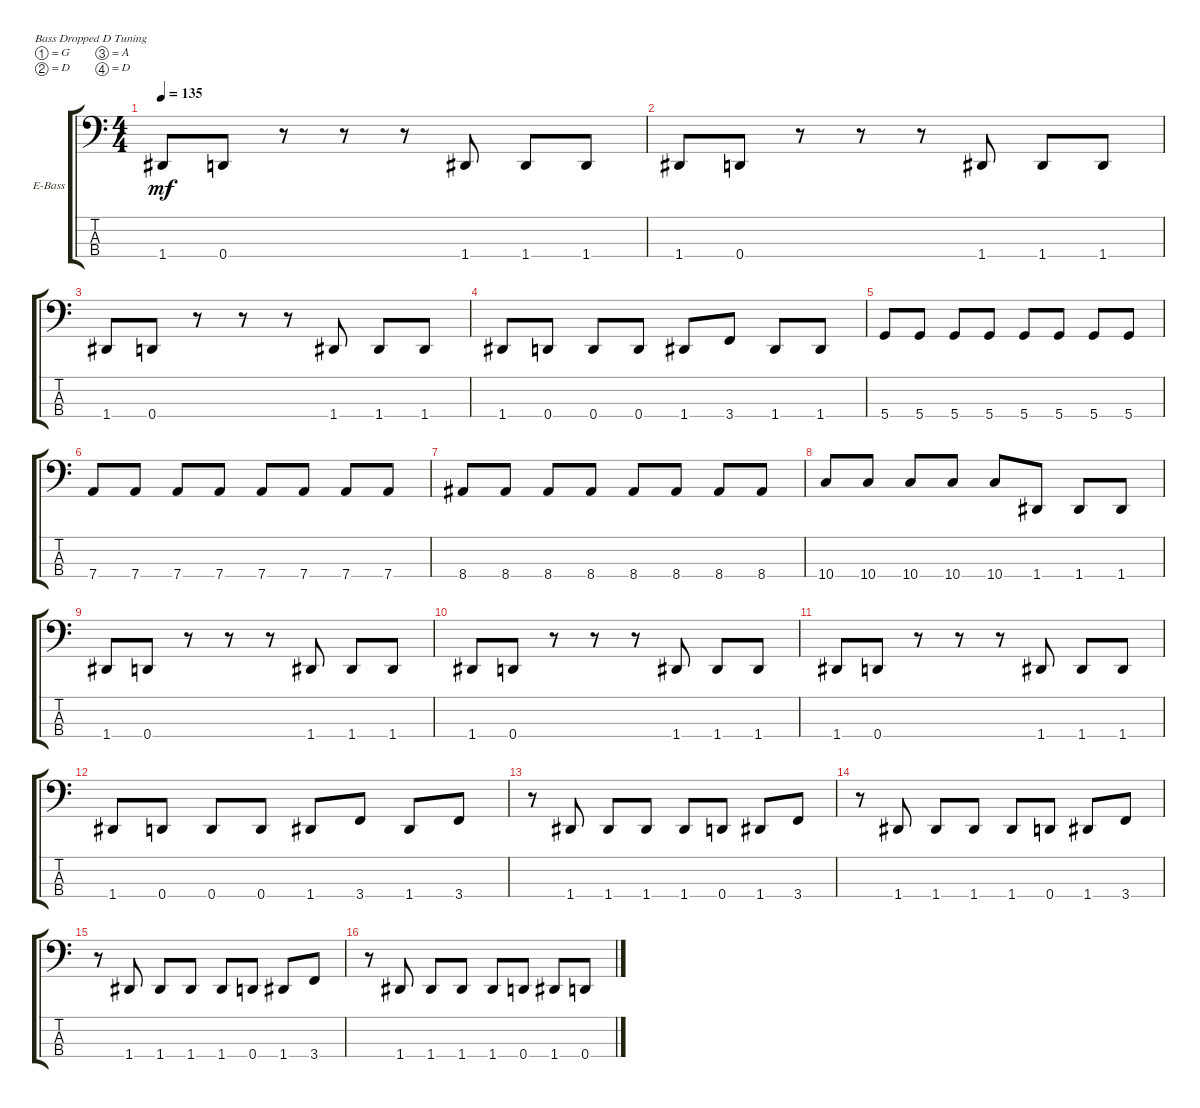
\defaultSystemsLayout 4
\bracketExtendMode groupsimilarinstruments
\firstSystemTrackNameOrientation horizontal
\otherSystemsTrackNameOrientation horizontal
\track ("Electric Bass" "E-Bass") {instrument electricbassfinger}
\staff {score tabs}
\tuning (G2 D2 A1 D1)
\ts (4 4)
\tempo 135
\clef f4
\ks c
1.4.8{dy mf} 0.4.8 r.8 r.8 r.8 1.4.8 1.4.8 1.4.8 |
1.4.8 0.4.8 r.8 r.8 r.8 1.4.8 1.4.8 1.4.8 |
1.4.8 0.4.8 r.8 r.8 r.8 1.4.8 1.4.8 1.4.8 |
1.4.8 0.4.8 0.4.8 0.4.8 1.4.8 3.4.8 1.4.8 1.4.8 |
5.4.8 5.4.8 5.4.8 5.4.8 5.4.8 5.4.8 5.4.8 5.4.8 |
7.4.8 7.4.8 7.4.8 7.4.8 7.4.8 7.4.8 7.4.8 7.4.8 |
8.4.8 8.4.8 8.4.8 8.4.8 8.4.8 8.4.8 8.4.8 8.4.8 |
10.4.8 10.4.8 10.4.8 10.4.8 10.4.8 1.4.8 1.4.8 1.4.8 |
1.4.8 0.4.8 r.8 r.8 r.8 1.4.8 1.4.8 1.4.8 |
1.4.8 0.4.8 r.8 r.8 r.8 1.4.8 1.4.8 1.4.8 |
1.4.8 0.4.8 r.8 r.8 r.8 1.4.8 1.4.8 1.4.8 |
1.4.8 0.4.8 0.4.8 0.4.8 1.4.8 3.4.8 1.4.8 3.4.8 |
r.8 1.4.8 1.4.8 1.4.8 1.4.8 0.4.8 1.4.8 3.4.8 |
r.8 1.4.8 1.4.8 1.4.8 1.4.8 0.4.8 1.4.8 3.4.8 |
r.8 1.4.8 1.4.8 1.4.8 1.4.8 0.4.8 1.4.8 3.4.8 |
r.8 1.4.8 1.4.8 1.4.8 1.4.8 0.4.8 1.4.8 0.4.8
